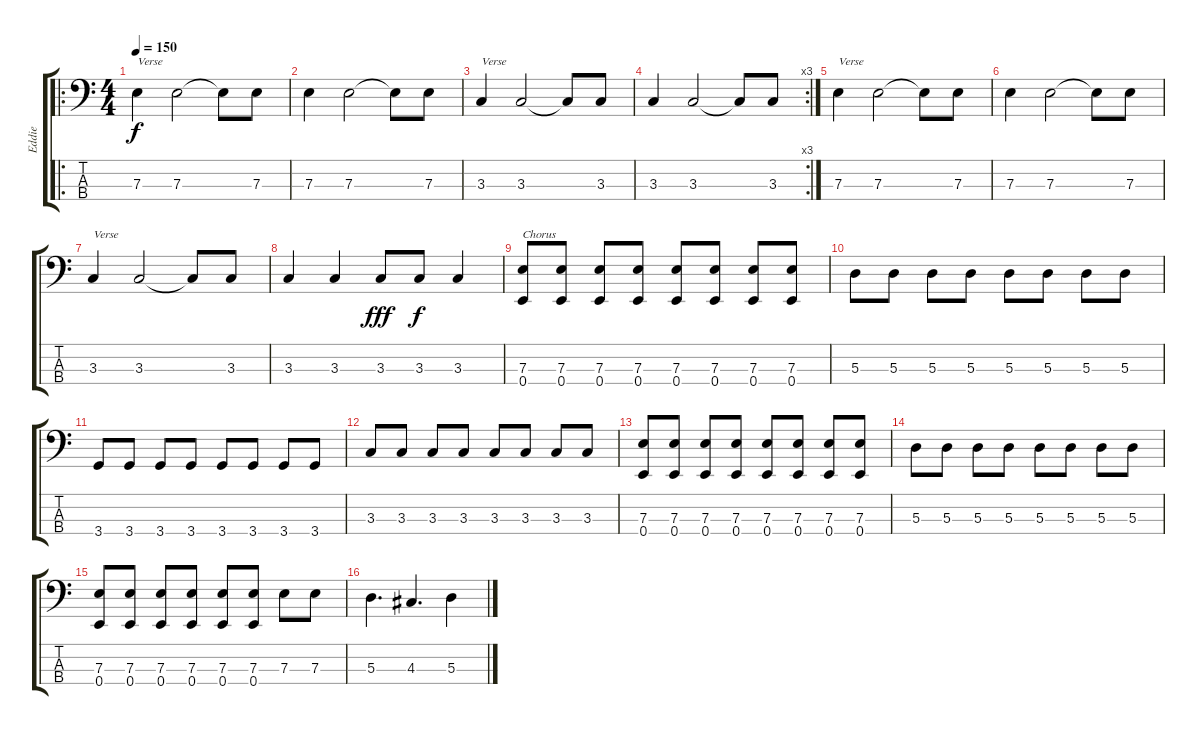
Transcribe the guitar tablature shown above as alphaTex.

\track ("Eddie" "Eddie") {instrument electricbassfinger}
\staff {score tabs}
\tuning (G2 D2 A1 E1) {hide}
\ro
\ts (4 4)
\tempo 150
\clef f4
\ks c
7.3.4{txt "Verse" dy f} 7.3.2 7.3{t}.8 7.3.8 |
7.3.4 7.3.2 7.3{t}.8 7.3.8 |
3.3.4{txt "Verse"} 3.3.2 3.3{t}.8 3.3.8 |
\rc 3
3.3.4 3.3.2 3.3{t}.8 3.3.8 |
7.3.4{txt "Verse"} 7.3.2 7.3{t}.8 7.3.8 |
7.3.4 7.3.2 7.3{t}.8 7.3.8 |
3.3.4{txt "Verse"} 3.3.2 3.3{t}.8 3.3.8 |
3.3.4 3.3.4 3.3.8{dy fff} 3.3.8{dy f} 3.3.4 |
(7.3 0.4).8{txt "Chorus"} (7.3 0.4).8 (7.3 0.4).8 (7.3 0.4).8 (7.3 0.4).8 (7.3 0.4).8 (7.3 0.4).8 (7.3 0.4).8 |
5.3.8 5.3.8 5.3.8 5.3.8 5.3.8 5.3.8 5.3.8 5.3.8 |
3.4.8 3.4.8 3.4.8 3.4.8 3.4.8 3.4.8 3.4.8 3.4.8 |
3.3.8 3.3.8 3.3.8 3.3.8 3.3.8 3.3.8 3.3.8 3.3.8 |
(7.3 0.4).8 (7.3 0.4).8 (7.3 0.4).8 (7.3 0.4).8 (7.3 0.4).8 (7.3 0.4).8 (7.3 0.4).8 (7.3 0.4).8 |
5.3.8 5.3.8 5.3.8 5.3.8 5.3.8 5.3.8 5.3.8 5.3.8 |
(7.3 0.4).8 (7.3 0.4).8 (7.3 0.4).8 (7.3 0.4).8 (7.3 0.4).8 (7.3 0.4).8 7.3.8 7.3.8 |
5.3.4{d} 4.3.4{d} 5.3.4
